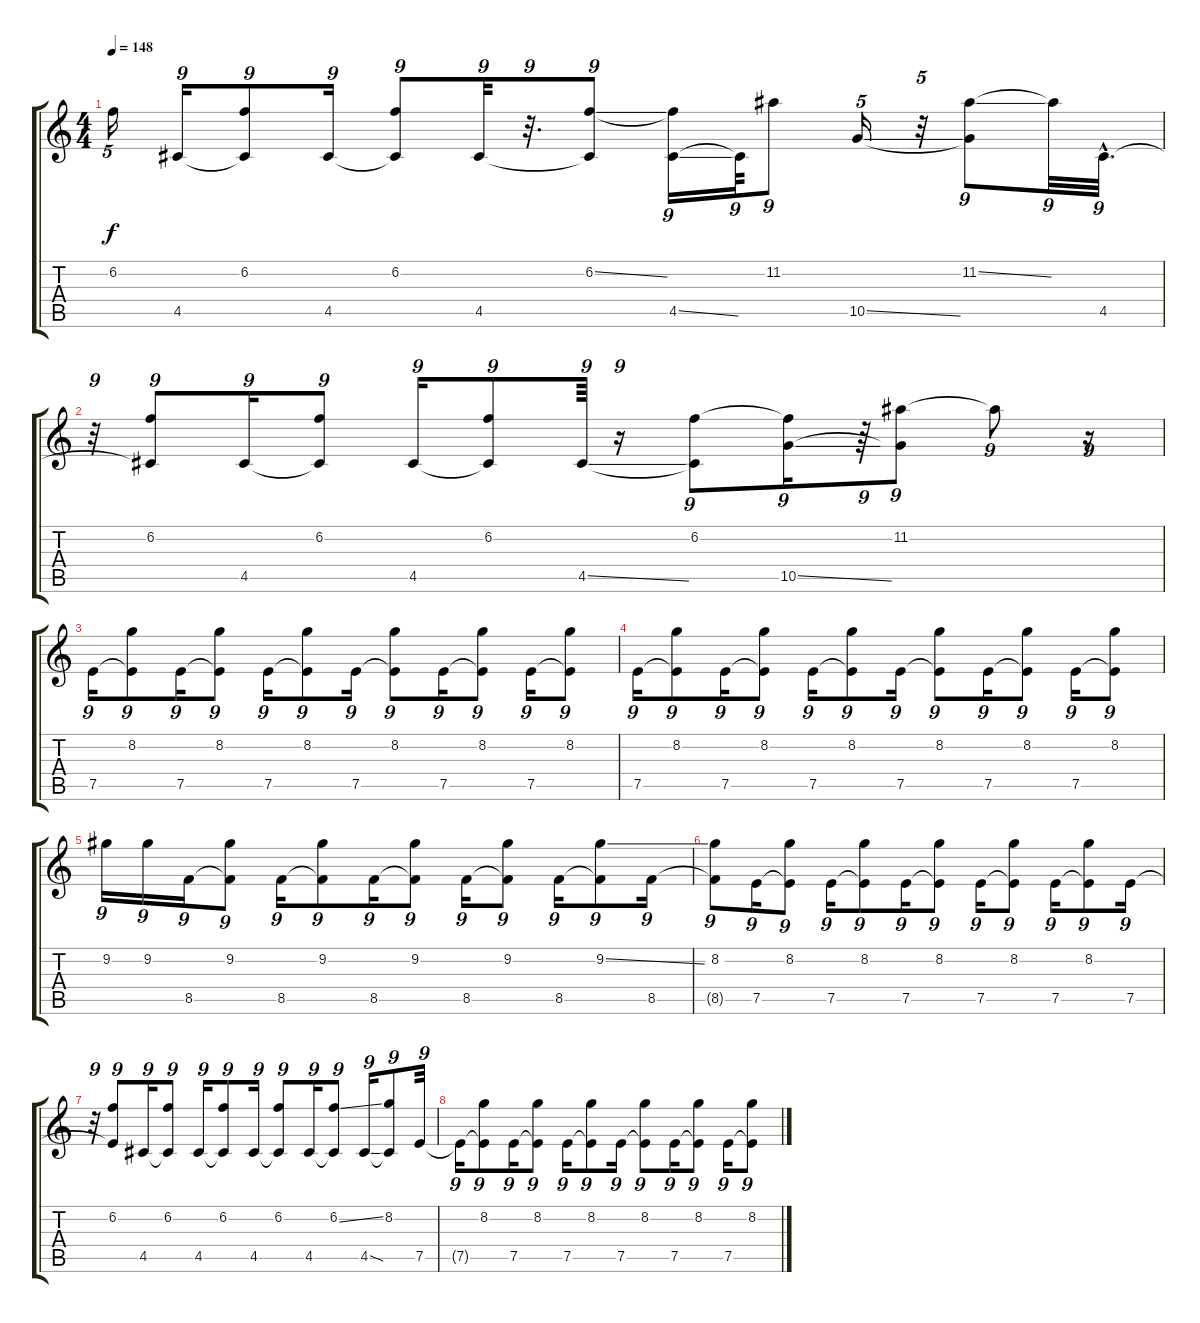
\track "" {instrument electricguitarjazz}
\staff {score tabs}
\tuning (E4 B3 G3 D3 A2 E2) {hide}
\ts (4 4)
\tempo 148
\clef g2
\ks c
6.2{t}.16{tu (5 4) dy f} 4.5.16{tu (9 8)} (6.2 4.5{t}).8{tu (9 8)} 4.5.16{tu (9 8)} (6.2 4.5{t}).8{tu (9 8)} 4.5.32{tu (9 8)} r.32{d tu (9 8)} (6.2{ss} 4.5{t}).8{tu (9 8)} (6.2{t} 4.5{ss}).16{tu (9 8)} 4.5{t}.64{tu (9 8)} 11.2.8{tu (9 8)} 10.5{ss}.16{tu (5 4)} r.32{tu (5 4)} (11.2{ss} 10.5{t}).8{tu (9 8)} 11.2{t}.32{tu (9 8)} 4.5{hac}.32{d tu (9 8)} |
r.32{tu (9 8)} (6.2 4.5{t}).8{tu (9 8)} 4.5.16{tu (9 8)} (6.2 4.5{t}).8{tu (9 8)} 4.5.16{tu (9 8)} (6.2 4.5{t}).8{tu (9 8)} 4.5{ss}.64{tu (9 8)} r.16{tu (9 8)} (6.2 4.5{t}).8{tu (9 8)} (6.2{t} 10.5{ss}).16{tu (9 8)} r.64{tu (9 8)} (11.2 10.5{t}).8{tu (9 8)} 11.2{t}.8{tu (9 8)} r.16{tu (9 8)} |
7.5.16{tu (9 8)} (8.2 7.5{t}).8{tu (9 8)} 7.5.16{tu (9 8)} (8.2 7.5{t}).8{tu (9 8)} 7.5.16{tu (9 8)} (8.2 7.5{t}).8{tu (9 8)} 7.5.16{tu (9 8)} (8.2 7.5{t}).8{tu (9 8)} 7.5.16{tu (9 8)} (8.2 7.5{t}).8{tu (9 8)} 7.5.16{tu (9 8)} (8.2 7.5{t}).8{tu (9 8)} |
7.5.16{tu (9 8)} (8.2 7.5{t}).8{tu (9 8)} 7.5.16{tu (9 8)} (8.2 7.5{t}).8{tu (9 8)} 7.5.16{tu (9 8)} (8.2 7.5{t}).8{tu (9 8)} 7.5.16{tu (9 8)} (8.2 7.5{t}).8{tu (9 8)} 7.5.16{tu (9 8)} (8.2 7.5{t}).8{tu (9 8)} 7.5.16{tu (9 8)} (8.2 7.5{t}).8{tu (9 8)} |
9.2.16{tu (9 8)} 9.2.16{tu (9 8)} 8.5.16{tu (9 8)} (9.2 8.5{t}).8{tu (9 8)} 8.5.16{tu (9 8)} (9.2 8.5{t}).8{tu (9 8)} 8.5.16{tu (9 8)} (9.2 8.5{t}).8{tu (9 8)} 8.5.16{tu (9 8)} (9.2 8.5{t}).8{tu (9 8)} 8.5.16{tu (9 8)} (9.2{ss} 8.5{t}).8{tu (9 8)} 8.5.16{tu (9 8)} |
(8.2 8.5{t}).8{tu (9 8)} 7.5.16{tu (9 8)} (8.2 7.5{t}).8{tu (9 8)} 7.5.16{tu (9 8)} (8.2 7.5{t}).8{tu (9 8)} 7.5.16{tu (9 8)} (8.2 7.5{t}).8{tu (9 8)} 7.5.16{tu (9 8)} (8.2 7.5{t}).8{tu (9 8)} 7.5.16{tu (9 8)} (8.2 7.5{t}).8{tu (9 8)} 7.5.16{tu (9 8)} |
r.32{tu (9 8)} (6.2 7.5{t}).8{tu (9 8)} 4.5.16{tu (9 8)} (6.2 4.5{t}).8{tu (9 8)} 4.5.16{tu (9 8)} (6.2 4.5{t}).8{tu (9 8)} 4.5.16{tu (9 8)} (6.2 4.5{t}).8{tu (9 8)} 4.5.16{tu (9 8)} (6.2{ss} 4.5{t}).8{tu (9 8)} 4.5{ss}.16{tu (9 8)} (8.2 4.5{t}).8{tu (9 8)} 7.5.32{tu (9 8)} |
7.5{t}.16{tu (9 8) volume 15} (8.2 7.5{t}).8{tu (9 8)} 7.5.16{tu (9 8)} (8.2 7.5{t}).8{tu (9 8)} 7.5.16{tu (9 8)} (8.2 7.5{t}).8{tu (9 8)} 7.5.16{tu (9 8)} (8.2 7.5{t}).8{tu (9 8)} 7.5.16{tu (9 8)} (8.2 7.5{t}).8{tu (9 8)} 7.5.16{tu (9 8)} (8.2 7.5{t}).8{tu (9 8)}
